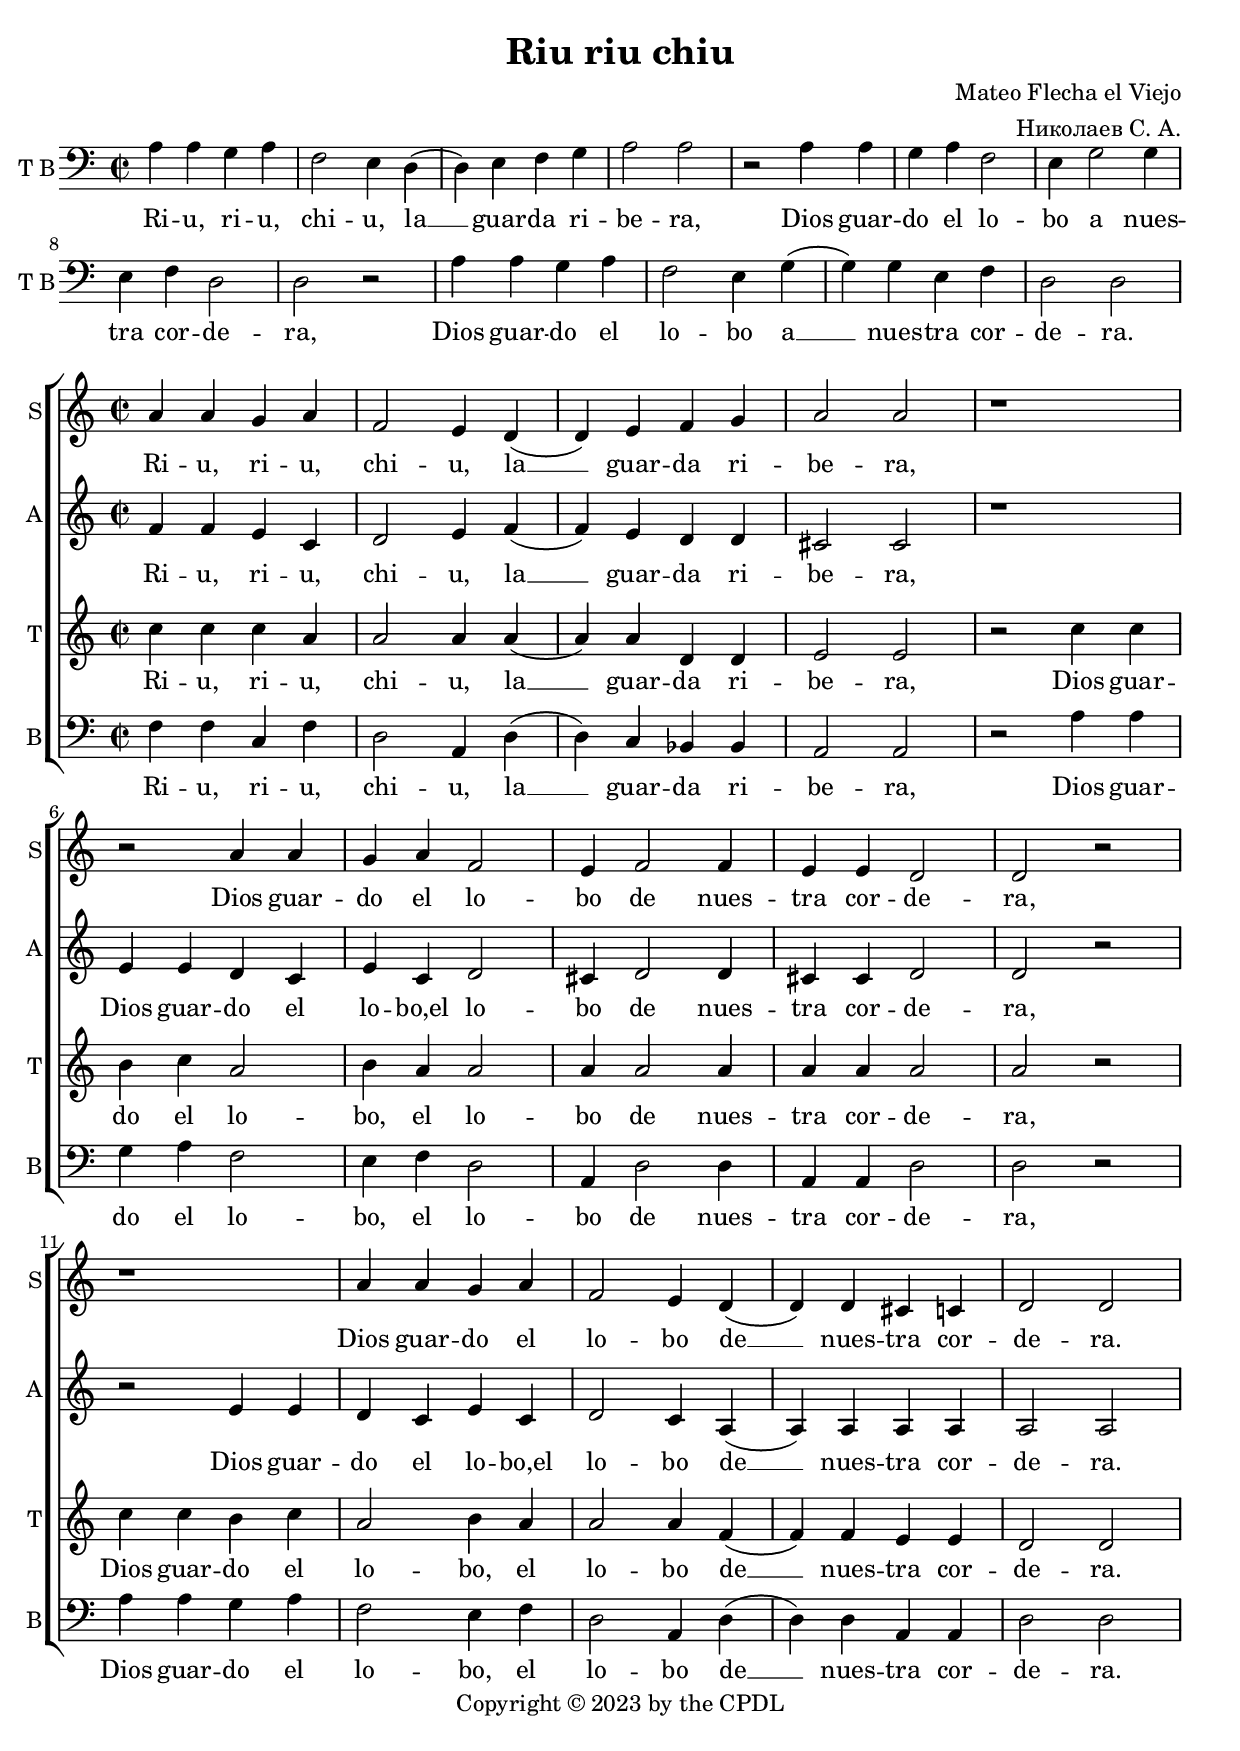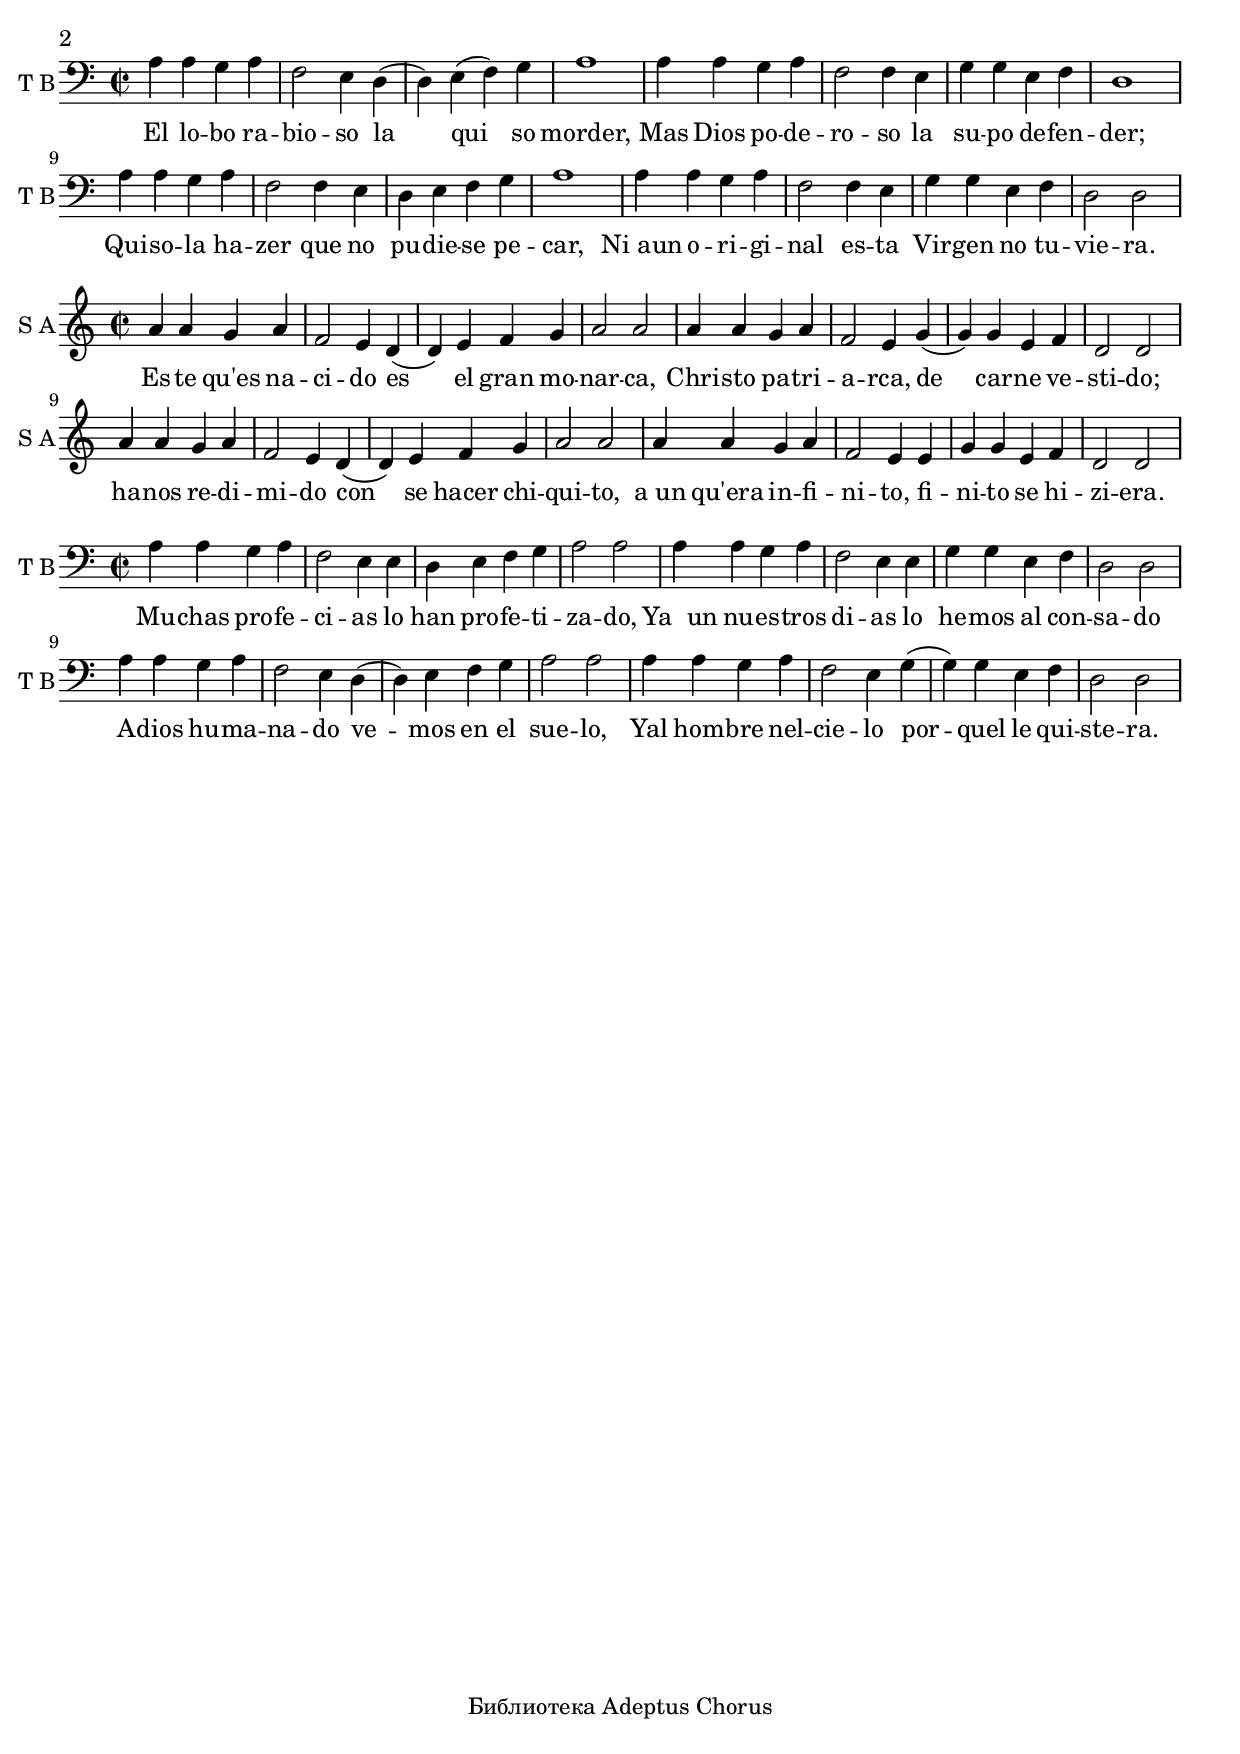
\version "2.23.82"

\include "global.ly"
\include "global.ly"

themeI = \relative  {
  \global
  \time 2/2
  a4 a g a | f2 e4 d( | d) e f g | a2 a2 |  r2 a4 a | g a f2 | e4 g2 g4 \break
  e f d2 | d2 r2 | a'4 a g a | f2 e4 g( | g) g e f | d2 d2 \break
}

themeII = \relative  {
  \global
  \time 2/2
  a4 a g a | f2 e4 d( | d) e( f) g | a1  |
  a4 a g a | f2 f4 e4 | g4 g e f | d1  \break
  a'4 a g a | f2 f4 e | d e f g | a1 |
  a4 a g a | f2 f4 e | g g e f | d2 d2 \break
}

themeIII = \relative c''  {
  \time 2/2
  a4 a g a | f2 e4 d( | d) e f g | a2 a2  |
  a4 a g a | f2 e4 g4( | g4) g e f | d2 d2  \break
  a'4 a g a | f2 e4 d( | d) e f g | a2 a |
  a4 a g a | f2 e4 e | g g e f | d2 d2 \break
}

themeIV = \relative c'  {
  \time 2/2
  a4 a g a | f2 e4 e | d e f g | a2 a2  |
  a4 a g a | f2 e4 e4 | g4 g e f | d2 d2  \break
  a'4 a g a | f2 e4 d( | d) e f g | a2 a |
  a4 a g a | f2 e4 g( | g) g e f | d2 d2 \break
}


sopranoR = \relative c'' {
  \global
  \time 2/2
  a4 a g a | f2 e4 d( | d) e f g | a2 a | r1 \break
  r2 a4 a | g a f2 | e4 f2 f4 | e e d2 | d2 r2 \break
  r1 | a'4 a g a | f2 e4 d( | d) d cis c | d2 d2 \break
}

sopranoIII = \relative {
  \global
  \themeIII
}

\include "global.ly"
\include "global.ly"

themeI = \relative  {
  \global
  \time 2/2
  a4 a g a | f2 e4 d( | d) e f g | a2 a2 |  r2 a4 a | g a f2 | e4 g2 g4 \break
  e f d2 | d2 r2 | a'4 a g a | f2 e4 g( | g) g e f | d2 d2 \break
}

themeII = \relative  {
  \global
  \time 2/2
  a4 a g a | f2 e4 d( | d) e( f) g | a1  |
  a4 a g a | f2 f4 e4 | g4 g e f | d1  \break
  a'4 a g a | f2 f4 e | d e f g | a1 |
  a4 a g a | f2 f4 e | g g e f | d2 d2 \break
}

themeIII = \relative c''  {
  \time 2/2
  a4 a g a | f2 e4 d( | d) e f g | a2 a2  |
  a4 a g a | f2 e4 g4( | g4) g e f | d2 d2  \break
  a'4 a g a | f2 e4 d( | d) e f g | a2 a |
  a4 a g a | f2 e4 e | g g e f | d2 d2 \break
}

themeIV = \relative c'  {
  \time 2/2
  a4 a g a | f2 e4 e | d e f g | a2 a2  |
  a4 a g a | f2 e4 e4 | g4 g e f | d2 d2  \break
  a'4 a g a | f2 e4 d( | d) e f g | a2 a |
  a4 a g a | f2 e4 g( | g) g e f | d2 d2 \break
}


altR = \relative c'' {
  \global
  \time 2/2
  f,4 f e c | d2 e4 f( | f) e d d | cis2 cis | r1 \break
  e4 e d c | e c d2 | cis4 d2 d4 | cis cis d2 | d2 r2 \break
  r2 e4 e | d c e c | d2 c4 a( | a) a a a | a2 a2 \break
}

sopranoIII = \relative {
  \global
  \themeIII
}

\include "global.ly"
\include "global.ly"

themeI = \relative  {
  \global
  \time 2/2
  a4 a g a | f2 e4 d( | d) e f g | a2 a2 |  r2 a4 a | g a f2 | e4 g2 g4 \break
  e f d2 | d2 r2 | a'4 a g a | f2 e4 g( | g) g e f | d2 d2 \break
}

themeII = \relative  {
  \global
  \time 2/2
  a4 a g a | f2 e4 d( | d) e( f) g | a1  |
  a4 a g a | f2 f4 e4 | g4 g e f | d1  \break
  a'4 a g a | f2 f4 e | d e f g | a1 |
  a4 a g a | f2 f4 e | g g e f | d2 d2 \break
}

themeIII = \relative c''  {
  \time 2/2
  a4 a g a | f2 e4 d( | d) e f g | a2 a2  |
  a4 a g a | f2 e4 g4( | g4) g e f | d2 d2  \break
  a'4 a g a | f2 e4 d( | d) e f g | a2 a |
  a4 a g a | f2 e4 e | g g e f | d2 d2 \break
}

themeIV = \relative c'  {
  \time 2/2
  a4 a g a | f2 e4 e | d e f g | a2 a2  |
  a4 a g a | f2 e4 e4 | g4 g e f | d2 d2  \break
  a'4 a g a | f2 e4 d( | d) e f g | a2 a |
  a4 a g a | f2 e4 g( | g) g e f | d2 d2 \break
}


bassI = \relative  {
  \global
  \clef F
  \themeI
}

bassR = \relative c {
  \global
  \clef F
  \time 2/2
  f4 f c f | d2 a4 d( | d)  c bes bes | a2 a2 | r2 a'4 a4 \break
  g4 a f2 | e4 f d2 | a4 d2 d4| a4 a  d2 | d2 r2 \break
  a'4 a g a | f 2 e 4 f | d2  a4 d( | d) d a a | d2 d \break
}

bassII = \relative {
  \global
  \clef F
  \themeII
}

bassIV = \relative {
  \global
  \clef F
  \themeIV
}

\include "global.ly"
\include "global.ly"

themeI = \relative  {
  \global
  \time 2/2
  a4 a g a | f2 e4 d( | d) e f g | a2 a2 |  r2 a4 a | g a f2 | e4 g2 g4 \break
  e f d2 | d2 r2 | a'4 a g a | f2 e4 g( | g) g e f | d2 d2 \break
}

themeII = \relative  {
  \global
  \time 2/2
  a4 a g a | f2 e4 d( | d) e( f) g | a1  |
  a4 a g a | f2 f4 e4 | g4 g e f | d1  \break
  a'4 a g a | f2 f4 e | d e f g | a1 |
  a4 a g a | f2 f4 e | g g e f | d2 d2 \break
}

themeIII = \relative c''  {
  \time 2/2
  a4 a g a | f2 e4 d( | d) e f g | a2 a2  |
  a4 a g a | f2 e4 g4( | g4) g e f | d2 d2  \break
  a'4 a g a | f2 e4 d( | d) e f g | a2 a |
  a4 a g a | f2 e4 e | g g e f | d2 d2 \break
}

themeIV = \relative c'  {
  \time 2/2
  a4 a g a | f2 e4 e | d e f g | a2 a2  |
  a4 a g a | f2 e4 e4 | g4 g e f | d2 d2  \break
  a'4 a g a | f2 e4 d( | d) e f g | a2 a |
  a4 a g a | f2 e4 g( | g) g e f | d2 d2 \break
}



tenorI = \relative c'' {
  \global
  \time 2/2
  \transposition c 
  \themeI
}

tenorR = \relative c'' {
  \global
  \time 2/2
  \transposition c 
  c4 c c a | a2 a4 a( | a) a d, d | e2 e | r2 c'4 c4 \break
  b4 c a2 | b4 a a2 | a4 a2 a4 | a a a2 | a2  r2 \break
  c4 c b c | a2 b4 a | a2 a4 f( | f) f e e | d2 d2 \break
}

tenorII = \relative c'' {
  \global
  \time 2/2
  \transposition c 
  \themeII
}

tenorIV = \relative c'' {
  \global
  \time 2/2
  \transposition c 
  \themeIV
}

LI = \lyricmode {
  Ri -- u, ri -- u, chi -- u, la __ guar -- da ri -- be -- ra, Dios guar -- do el lo -- bo a nues -- tra cor -- de -- ra,
  Dios guar -- do el lo -- bo a __ nues -- tra cor -- de -- ra.
}

LSopranoR = \lyricmode {
  Ri -- u, ri -- u, chi -- u, la __ guar -- da ri -- be -- ra, Dios guar -- do el lo -- bo de nues -- tra cor -- de -- ra,
  Dios guar -- do el lo -- bo de __ nues -- tra cor -- de -- ra.
}

LAltR = \lyricmode {
  Ri -- u, ri -- u, chi -- u, la __ guar -- da ri -- be -- ra, Dios guar -- do el lo -- bo,el lo -- bo de  nues -- tra cor -- de -- ra,
Dios guar -- do el lo -- bo,el lo -- bo de __  nues -- tra cor -- de -- ra.
}

LTenorR = \lyricmode {
  Ri -- u, ri -- u, chi -- u, la __ guar -- da ri -- be -- ra, Dios guar -- do el lo -- bo, el lo -- bo de  nues -- tra cor -- de -- ra,
Dios guar -- do el lo -- bo, el lo -- bo de __  nues -- tra cor -- de -- ra.
}

LBassR = \lyricmode {
  Ri -- u, ri -- u, chi -- u, la __ guar -- da ri -- be -- ra, Dios guar -- do el lo -- bo, el lo -- bo de  nues -- tra cor -- de -- ra,
Dios guar -- do el lo -- bo, el lo -- bo de __  nues -- tra cor -- de -- ra.
}

LII = \lyricmode {
El lo -- bo ra -- bio -- so la qui so morder,
Mas Dios po -- de -- ro -- so la su -- po de -- fen -- der;
Qui -- so -- la ha -- zer que no pu -- die -- se pe -- car,
Ni_aun o -- ri -- gi -- nal es -- ta Vir -- gen no tu -- vie -- ra.
}

LIII = \lyricmode {
Es -- te qu'es na -- ci -- do es el gran mo -- nar -- ca,
Chri -- sto pa -- tri -- a -- rca, de car -- ne ve -- sti -- do;
ha -- nos re -- di -- mi -- do con se hacer chi -- qui -- to,
a_un qu'era in -- fi -- ni -- to, fi -- ni -- to se hi -- zi -- era.
}


LIV = \lyricmode {
Mu -- chas pro -- fe -- ci -- as lo han pro -- fe -- ti -- za -- do,
Ya__un nu -- es -- tros di -- as lo he -- mos al con -- sa -- do
A -- dios hu -- ma -- na -- do ve -- mos en el sue -- lo,
Yal hom -- bre nel -- cie -- lo por -- quel le qui -- ste -- ra.
}


leadVoice = {
   \set Staff.midiMinimumVolume = #0.8
   \set Staff.midiMaximumVolume = #1.0
   % \set Staff.midiInstrument = "lead 3 (calliope)"
   % \set Staff.midiInstrument = "choir aahs"
   \set Staff.midiInstrument = "lead 4 (chiff)"
   % \set Staff.midiInstrument = "fx 6 (goblins)"

}

backVoice = {
   \set Staff.midiMinimumVolume = #0.3
   \set Staff.midiMaximumVolume = #0.4
   \set Staff.midiInstrument = "pad 1 (new age)"
}



\header {
  title = "Riu riu chiu"
  composer = "Mateo Flecha el Viejo"
  arranger = "Николаев С. А."
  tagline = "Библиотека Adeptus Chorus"
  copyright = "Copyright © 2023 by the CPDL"
}


\book {
  \bookOutputSuffix "Choir"
  \paper {
  indent = 0     % don't indent first system
  % page-count = #3
  }


  \new ChoirStaff <<
    \new Staff = "I" \with {
      \consists Merge_rests_engraver
     instrumentName = "T B"
     shortInstrumentName = "T B"
    } <<
    \new Voice = "BassI" << {\bassI} >>
    >>
    \new Lyrics \lyricsto "BassI" \LI
  >>



  \new ChoirStaff <<


    \new Staff = "SR" \with {
     instrumentName = "S"
     shortInstrumentName = "S"
    } <<
    \new Voice = "SopranoR" {\sopranoR}
    \new Lyrics \lyricsto "SopranoR" \LSopranoR
    >>

    \new Staff = "AR" \with {
     instrumentName = "A"
     shortInstrumentName = "A"
    } <<
    \new Voice = "AltR" {\altR}
    \new Lyrics \lyricsto "AltR" \LAltR
    >>

    \new Staff = "TR" \with {
     instrumentName = "T"
     shortInstrumentName = "T"
    } <<
    \new Voice = "TenorR" {\tenorR}
    \new Lyrics \lyricsto "TenorR" \LTenorR
    >>

    \new Staff = "BR" \with {
     instrumentName = "B"
     shortInstrumentName = "B"
    } <<
    \new Voice = "BassR" {\bassR}
    \new Lyrics \lyricsto "BassR" \LBassR
    >>
  >>

  \new StaffGroup <<
    \new Staff = "II" \with {
      \consists Merge_rests_engraver
     instrumentName = "T B"
     shortInstrumentName = "T B"
    } <<
    \new Voice = "BassII" << {\bassII} >>
    >>
    \new Lyrics \lyricsto "BassII" \LII
  >>

  \new StaffGroup <<
    \new Staff = "III" \with {
      \consists Merge_rests_engraver
     instrumentName = "S A"
     shortInstrumentName = "S A"
    } <<
    \new Voice = "SopranoIII" << {\sopranoIII} >>
    >>
    \new Lyrics \lyricsto "SopranoIII" \LIII
  >>

  \new StaffGroup <<
    \new Staff = "IV" \with {
      \consists Merge_rests_engraver
     instrumentName = "T B"
     shortInstrumentName = "T B"
    } <<
    \new Voice = "BassIV" << {\bassIV} >>
    >>
    \new Lyrics \lyricsto "BassIV" \LIV
  >>








  \score {
    \midi {
    }
    \new StaffGroup <<
      \new Voice = "BassVoice" << { \global \leadVoice \bassI} >>
    >>
  }
}
